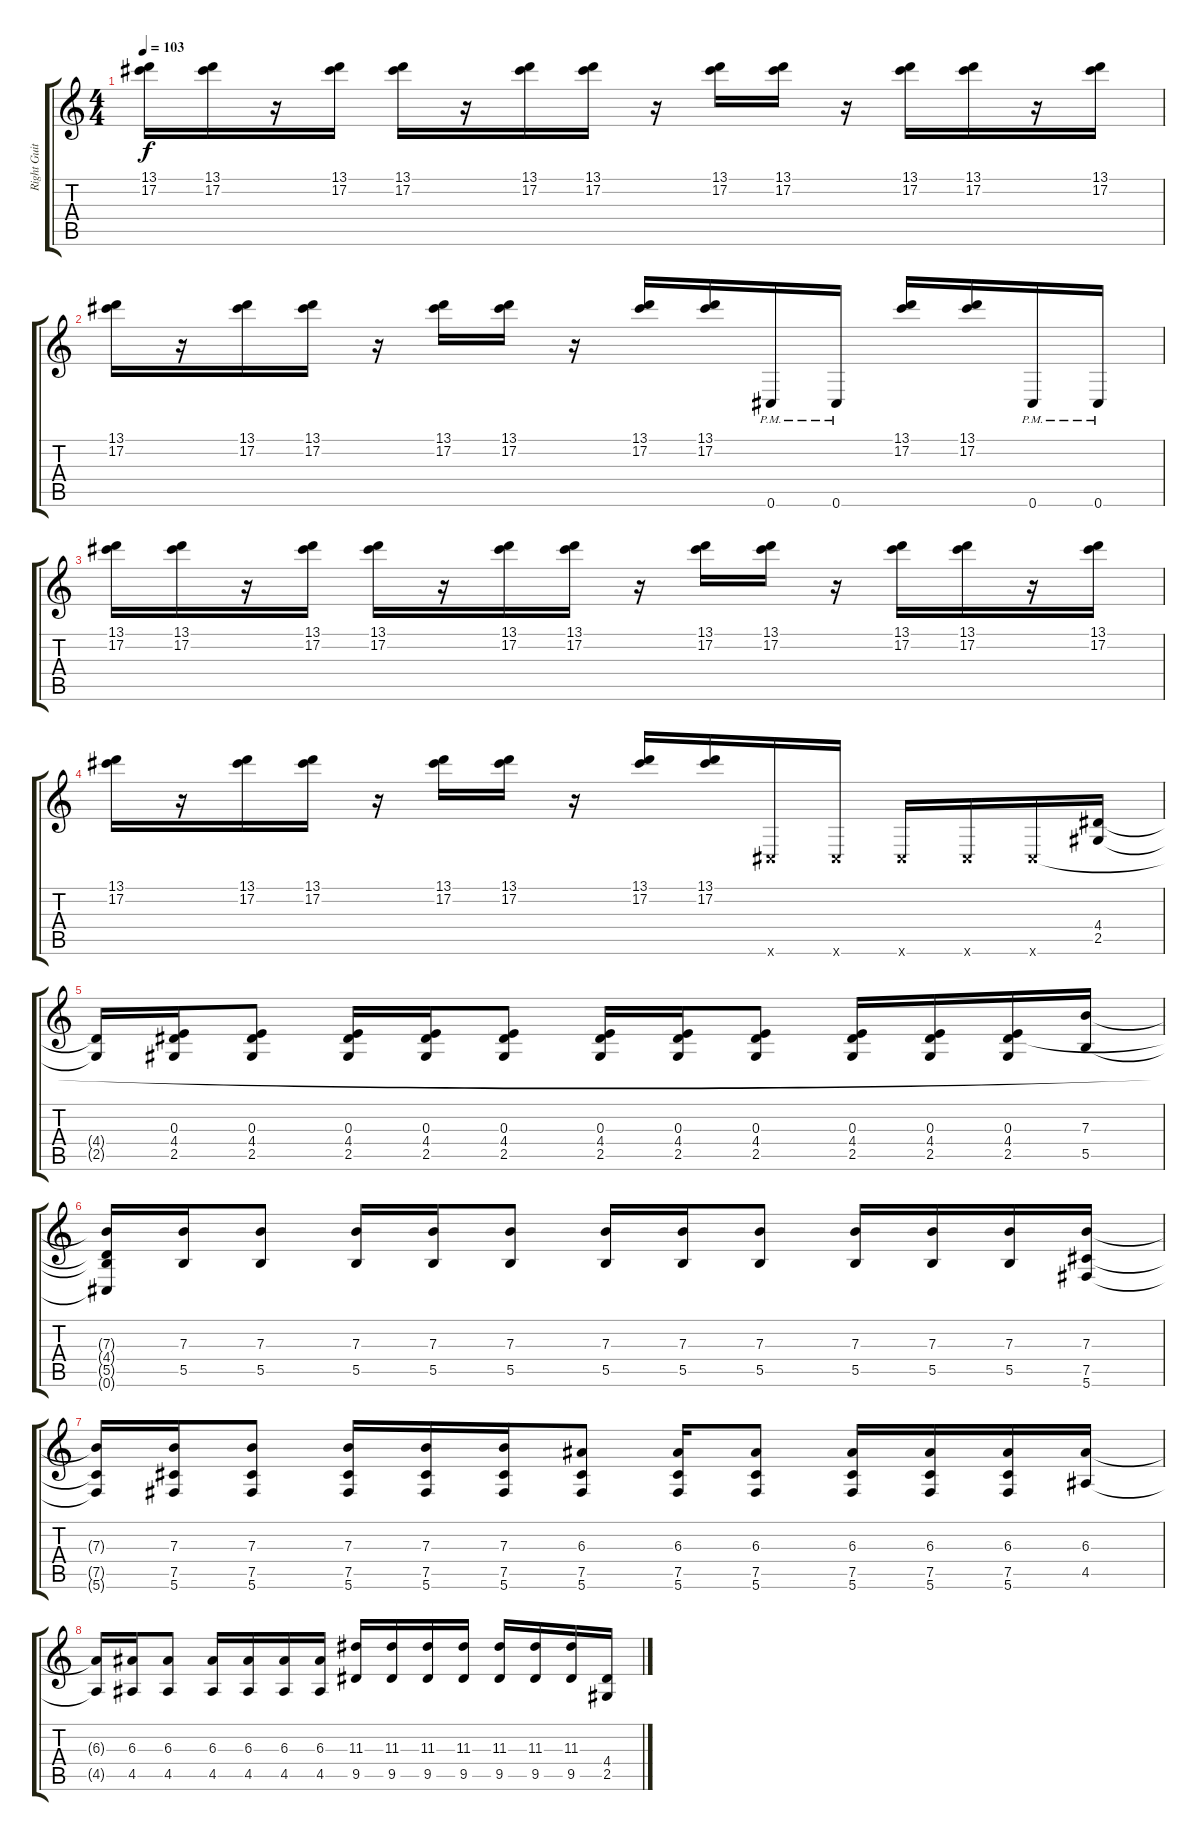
\track ("Right Guitar" "Right Guit") {instrument distortionguitar}
\staff {score tabs}
\tuning (Db4 Ab3 E3 B2 Gb2 Db2) {hide}
\ts (4 4)
\tempo 103
\clef g2
\ks c
(13.1 17.2).16{dy f} (13.1 17.2).16 r.16 (13.1 17.2).16 (13.1 17.2).16 r.16 (13.1 17.2).16 (13.1 17.2).16 r.16 (13.1 17.2).16 (13.1 17.2).16 r.16 (13.1 17.2).16 (13.1 17.2).16 r.16 (13.1 17.2).16 |
(13.1 17.2).16 r.16 (13.1 17.2).16 (13.1 17.2).16 r.16 (13.1 17.2).16 (13.1 17.2).16 r.16 (13.1 17.2).16 (13.1 17.2).16 0.6{pm}.16 0.6{pm}.16 (13.1 17.2).16 (13.1 17.2).16 0.6{pm}.16 0.6{pm}.16 |
(13.1 17.2).16 (13.1 17.2).16 r.16 (13.1 17.2).16 (13.1 17.2).16 r.16 (13.1 17.2).16 (13.1 17.2).16 r.16 (13.1 17.2).16 (13.1 17.2).16 r.16 (13.1 17.2).16 (13.1 17.2).16 r.16 (13.1 17.2).16 |
(13.1 17.2).16 r.16 (13.1 17.2).16 (13.1 17.2).16 r.16 (13.1 17.2).16 (13.1 17.2).16 r.16 (13.1 17.2).16 (13.1 17.2).16 0.6{x}.16 0.6{x}.16 0.6{x}.16 0.6{x}.16 0.6{x}.16 (4.4 2.5).16 |
(4.4{t} 2.5{t}).16 (0.3 4.4 2.5).16 (0.3 4.4 2.5).8 (0.3 4.4 2.5).16 (0.3 4.4 2.5).16 (0.3 4.4 2.5).8 (0.3 4.4 2.5).16 (0.3 4.4 2.5).16 (0.3 4.4 2.5).8 (0.3 4.4 2.5).16 (0.3 4.4 2.5).16 (0.3 4.4 2.5).16 (7.3 5.5).16 |
(7.3{t} 4.4{t} 5.5{t} 0.6{t}).16 (7.3 5.5).16 (7.3 5.5).8 (7.3 5.5).16 (7.3 5.5).16 (7.3 5.5).8 (7.3 5.5).16 (7.3 5.5).16 (7.3 5.5).8 (7.3 5.5).16 (7.3 5.5).16 (7.3 5.5).16 (7.3 7.5 5.6).16 |
(7.3{t} 7.5{t} 5.6{t}).16 (7.3 7.5 5.6).16 (7.3 7.5 5.6).8 (7.3 7.5 5.6).16 (7.3 7.5 5.6).16 (7.3 7.5 5.6).16 (6.3 7.5 5.6).8 (6.3 7.5 5.6).16 (6.3 7.5 5.6).8 (6.3 7.5 5.6).16 (6.3 7.5 5.6).16 (6.3 7.5 5.6).16 (6.3 4.5).16 |
(6.3{t} 4.5{t}).16 (6.3 4.5).16 (6.3 4.5).8 (6.3 4.5).16 (6.3 4.5).16 (6.3 4.5).16 (6.3 4.5).16 (11.3 9.5).16 (11.3 9.5).16 (11.3 9.5).16 (11.3 9.5).16 (11.3 9.5).16 (11.3 9.5).16 (11.3 9.5).16 (4.4 2.5).16
